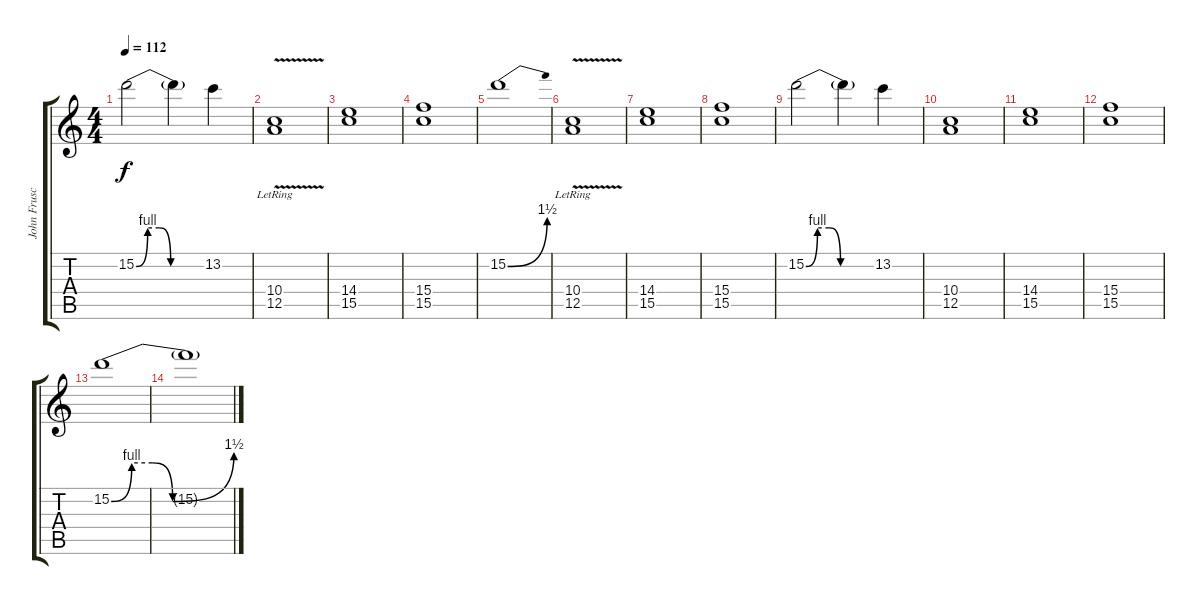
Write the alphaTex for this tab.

\track ("John Frusciante" "John Frusc") {instrument overdrivenguitar}
\staff {score tabs}
\tuning (E4 B3 G3 D3 A2 E2) {hide}
\ts (4 4)
\tempo 112
\clef g2
\ks c
15.2{be (custom 0 0 10 4 20 4 30 0 60 0)}.2{dy f} 15.2{t}.4 13.2.4 |
(10.4{v lr} 12.5).1 |
(14.4 15.5).1 |
(15.4 15.5).1 |
15.2{be (bend 0 0 60 6)}.1 |
(10.4{v lr} 12.5).1 |
(14.4 15.5).1 |
(15.4 15.5).1 |
15.2{be (custom 0 0 10 4 20 4 30 0 60 0)}.2 15.2{t}.4 13.2.4 |
(10.4 12.5).1 |
(14.4 15.5).1 |
(15.4 15.5).1 |
15.2{be (custom 0 0 10 4 20 4 30 0 60 6)}.1 |
15.2{t}.1
